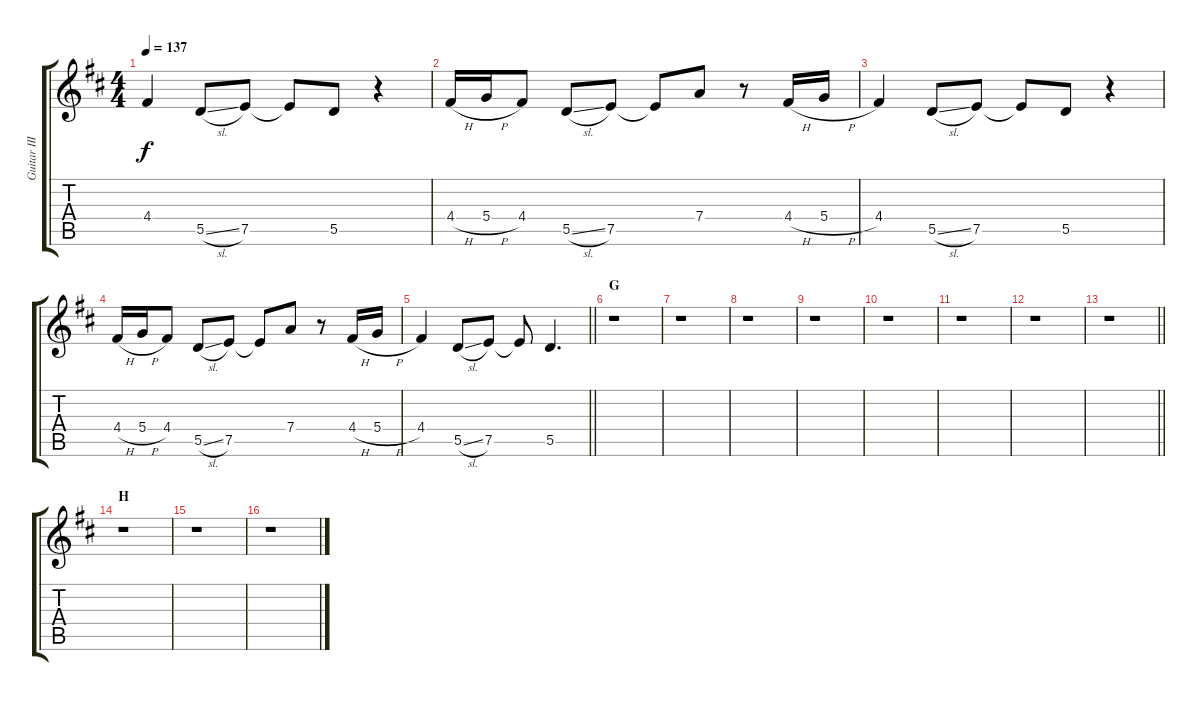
\track ("Guitar III" "Guitar III") {instrument electricguitarjazz}
\staff {score tabs}
\tuning (E4 B3 G3 D3 A2 E2) {hide}
\ts (4 4)
\tempo 137
\clef g2
\ks d
4.4.4{dy f} 5.5{sl}.8 7.5.8 7.5{t}.8 5.5.8 r.4 |
4.4{h}.16 5.4{h}.16 4.4.8 5.5{sl}.8 7.5.8 7.5{t}.8 7.4.8 r.8 4.4{h}.16 5.4{h}.16 |
4.4.4 5.5{sl}.8 7.5.8 7.5{t}.8 5.5.8 r.4 |
4.4{h}.16 5.4{h}.16 4.4.8 5.5{sl}.8 7.5.8 7.5{t}.8 7.4.8 r.8 4.4{h}.16 5.4{h}.16 |
\barLineRight lightlight
4.4.4 5.5{sl}.8 7.5.8 7.5{t}.8 5.5.4{d} |
\section ("" "G")
r.1 |
r.1 |
r.1 |
r.1 |
r.1 |
r.1 |
r.1 |
\barLineRight lightlight
r.1 |
\section ("" "H")
r.1 |
r.1 |
r.1
